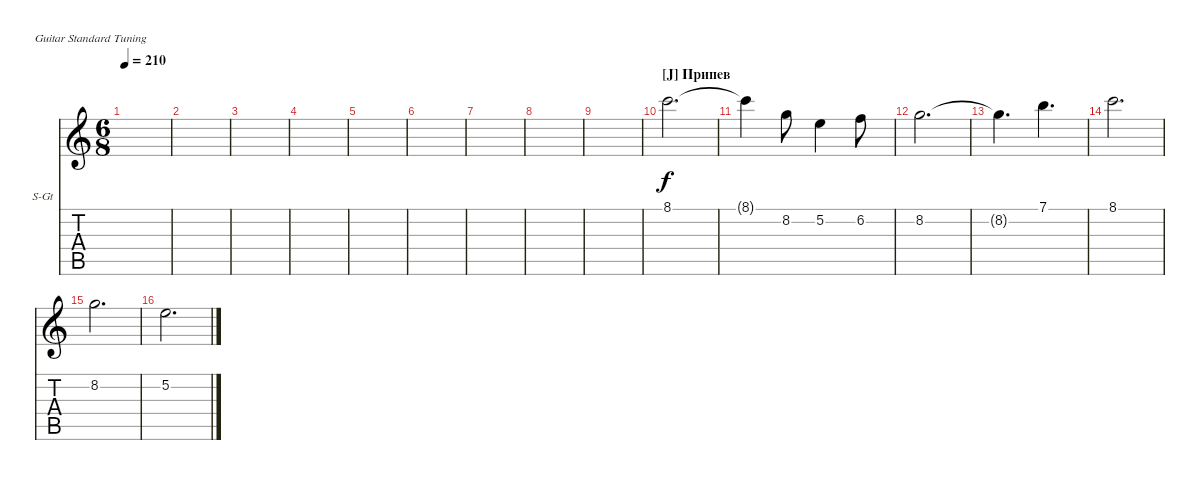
\defaultSystemsLayout 4
\bracketExtendMode nobrackets
\firstSystemTrackNameOrientation horizontal
\otherSystemsTrackNameOrientation horizontal
\track ("Соло Гитара" "S-Gt") {instrument acousticguitarsteel}
\staff {score tabs}
\tuning (E4 B3 G3 D3 A2 E2)
\ts (6 8)
\tempo 210
\clef g2
\ks c
|
|
|
|
|
|
|
|
|
\section ("J" "Припев")
8.1.2{d} |
8.1{t}.4 8.2.8 5.2.4 6.2.8 |
8.2.2{d} |
8.2{t}.4{d} 7.1.4{d} |
8.1.2{d} |
8.2.2{d} |
5.2.2{d}
